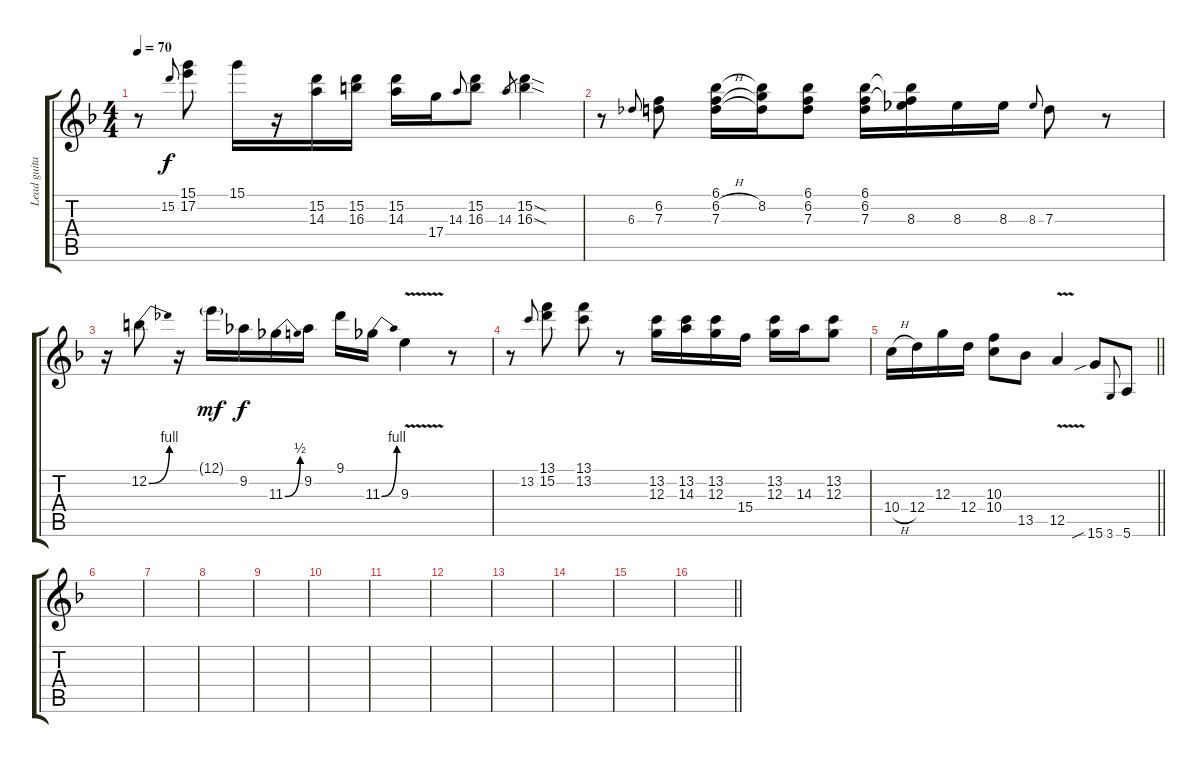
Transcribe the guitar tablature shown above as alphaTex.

\track ("Lead guitar" "Lead guita") {instrument electricguitarclean}
\staff {score tabs}
\tuning (E4 B3 G3 D3 A2 E2) {hide}
\ts (4 4)
\tempo 70
\clef g2
\ks f
r.8{dy f} 15.2.8{gr onbeat} (15.1 17.2).8 15.1.16 r.16 (15.2 14.3).16 (15.2 16.3).16 (15.2 14.3).16 17.4.16 14.3.8{gr onbeat} (15.2 16.3).8 14.3.8{gr} (15.2{sod} 16.3{sod}).4 |
r.8 6.3.8{gr onbeat} (6.2 7.3).8 (6.1 6.2{h} 7.3).16 (6.1{t} 8.2 7.3{t}).16 (6.1 6.2 7.3).8 (6.1 6.2 7.3).16 (6.1{t} 6.2{t} 8.3).16 8.3.16 8.3.16 8.3.8{gr onbeat} 7.3.8 r.8 |
r.16 12.2{be (bend 0 0 60 4)}.8 r.16 12.1{g}.16{dy mf} 9.2.16{dy f} 11.3{be (bend 0 0 60 2)}.16 9.2.16 9.1.16 11.3{be (bend 0 0 60 4)}.16 9.3{v}.4 r.8 |
r.8 13.2.8{gr onbeat} (13.1 15.2).8 (13.1 13.2).8 r.8 (13.2 12.3).16 (13.2 14.3).16 (13.2 12.3).16 15.4.16 (13.2 12.3).16 14.3.16 (13.2 12.3).8 |
\barLineRight lightlight
10.4{h}.16 12.4.16 12.3.16 12.4.16 (10.3 10.4).8 13.5.8 12.5{v}.4 15.6{sib}.8 3.6.8{gr onbeat} 5.6.8 |
|
|
|
|
|
|
|
|
|
|
\barLineRight lightlight
